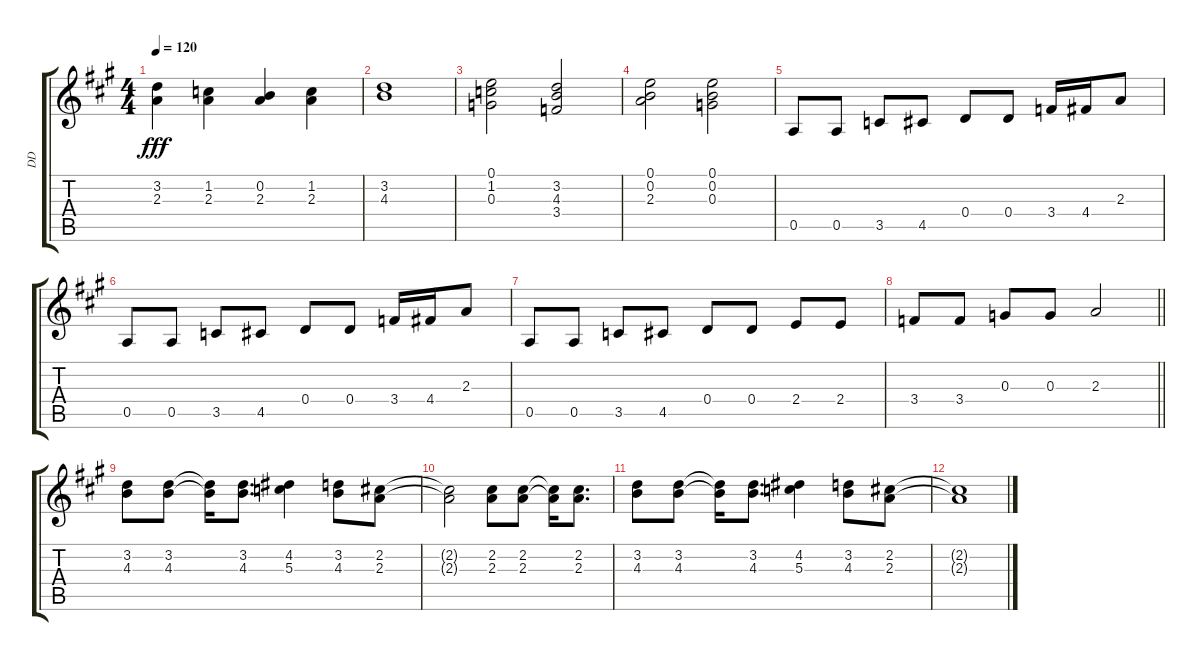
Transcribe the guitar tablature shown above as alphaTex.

\track ("DD" "DD") {instrument acousticguitarsteel}
\staff {score tabs}
\tuning (E4 B3 G3 D3 A2 E2) {hide}
\ts (4 4)
\tempo 120
\clef g2
\ks a
(3.2 2.3).4{dy fff} (1.2 2.3).4 (0.2 2.3).4 (1.2 2.3).4 |
(3.2 4.3).1 |
(0.1 1.2 0.3).2 (3.2 4.3 3.4).2 |
(0.1 0.2 2.3).2 (0.1 0.2 0.3).2 |
0.5.8 0.5.8 3.5.8 4.5.8 0.4.8 0.4.8 3.4.16 4.4.16 2.3.8 |
0.5.8 0.5.8 3.5.8 4.5.8 0.4.8 0.4.8 3.4.16 4.4.16 2.3.8 |
0.5.8 0.5.8 3.5.8 4.5.8 0.4.8 0.4.8 2.4.8 2.4.8 |
\barLineRight lightlight
3.4.8 3.4.8 0.3.8 0.3.8 2.3.2 |
(3.2 4.3).8 (3.2 4.3).8 (3.2{t} 4.3{t}).16 (3.2 4.3).8{d} (4.2 5.3).4 (3.2 4.3).8 (2.2 2.3).8 |
(2.2{t} 2.3{t}).2 (2.2 2.3).8 (2.2 2.3).8 (2.2{t} 2.3{t}).16 (2.2 2.3).8{d} |
(3.2 4.3).8 (3.2 4.3).8 (3.2{t} 4.3{t}).16 (3.2 4.3).8{d} (4.2 5.3).4 (3.2 4.3).8 (2.2 2.3).8 |
(2.2{t} 2.3{t}).1
